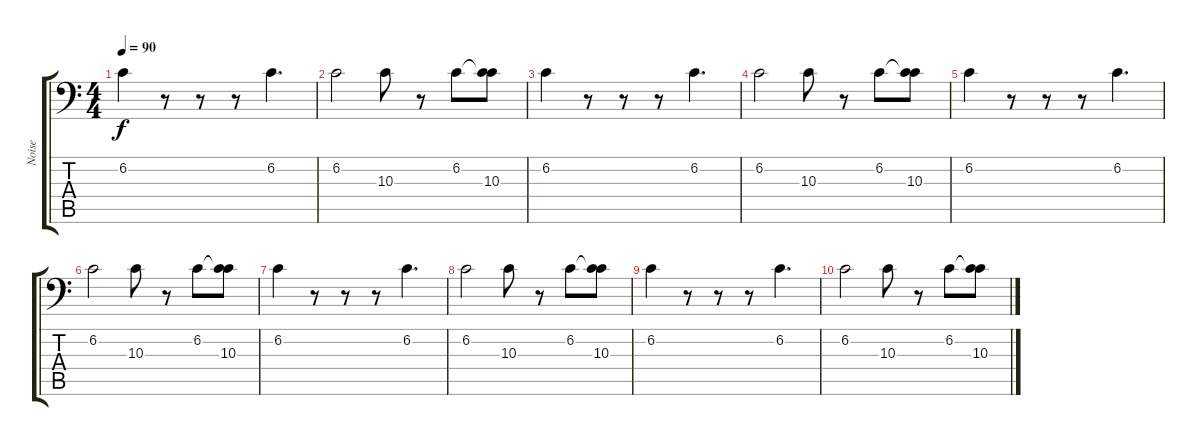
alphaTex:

\track ("Noise" "Noise") {instrument reversecymbal}
\staff {score tabs}
\tuning (B3 Gb3 D3 A2 E2 A1) {hide}
\ts (4 4)
\tempo 90
\clef f4
\ks c
6.2.4{dy f} r.8 r.8 r.8 6.2.4{d} |
6.2.2 10.3.8 r.8 6.2.8 (6.2{t} 10.3).8 |
6.2.4 r.8 r.8 r.8 6.2.4{d} |
6.2.2 10.3.8 r.8 6.2.8 (6.2{t} 10.3).8 |
6.2.4 r.8 r.8 r.8 6.2.4{d} |
6.2.2 10.3.8 r.8 6.2.8 (6.2{t} 10.3).8 |
6.2.4 r.8 r.8 r.8 6.2.4{d} |
6.2.2 10.3.8 r.8 6.2.8 (6.2{t} 10.3).8 |
6.2.4 r.8 r.8 r.8 6.2.4{d} |
6.2.2 10.3.8 r.8 6.2.8 (6.2{t} 10.3).8
